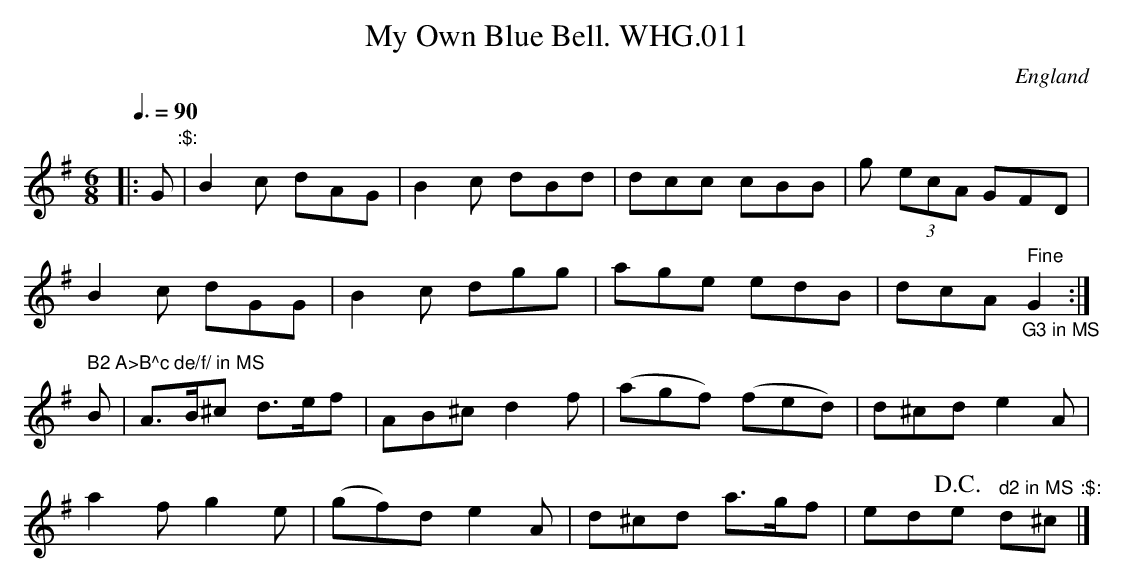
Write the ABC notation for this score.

X:1
T:My Own Blue Bell. WHG.011
L:1/8
M:6/8
O:England
Q:3/8=90
K:G
|:G":$:"|B2c dAG|B2c dBd|dcc cBB|g (3ecA GFD|
B2 c dGG|B2c dgg|age edB|dcA "_G3 in MS"" Fine"G2:|
" B2 A>B^c de/f/ in MS"B| A>B^c d>ef|AB^c d2f|(agf) (fed)|d^cd e2A|
a2f g2e|(gf)d e2A|d^cd a>gf|ed+D.C.+e " d2 in MS"d^c":$:"|]
